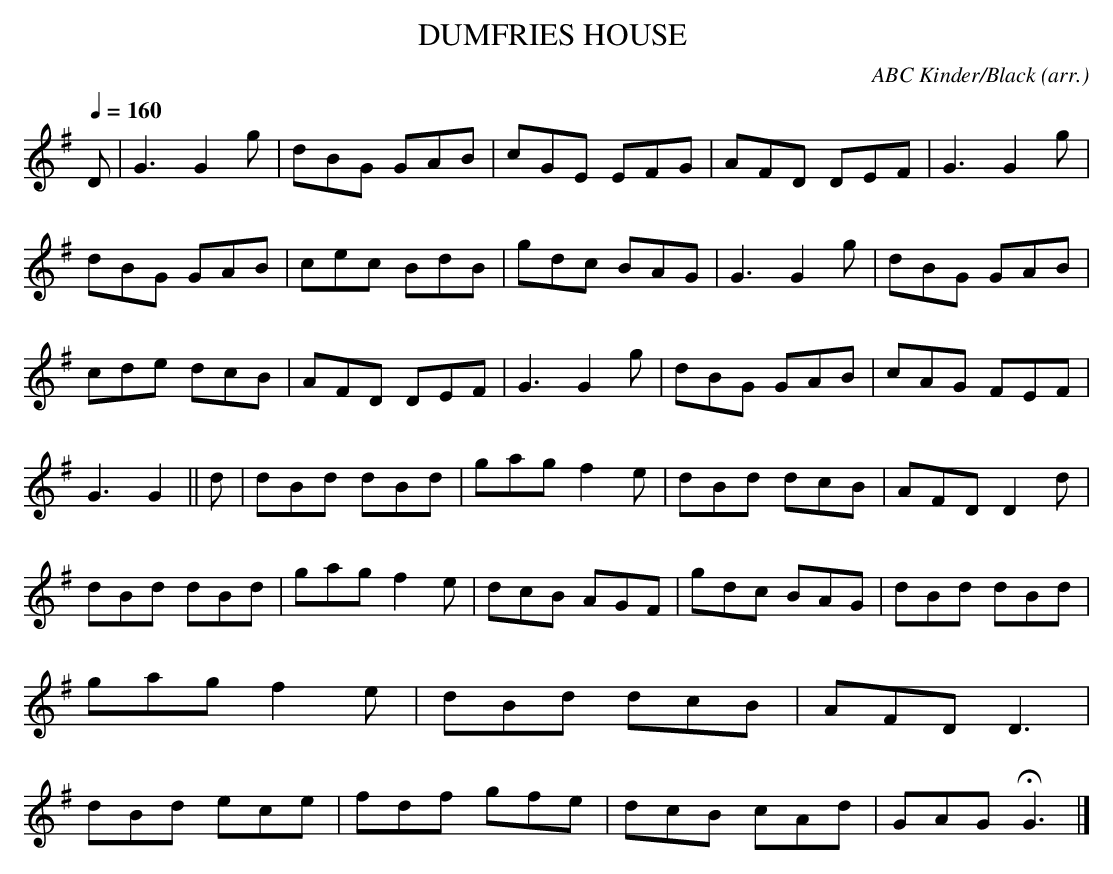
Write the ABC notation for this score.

X:1
T:DUMFRIES HOUSE \
C:ABC Kinder/Black (arr.)\
M:6/8\
L:1/8\
Q:1/4=160\
K:G\
D|G3 G2g|dBG GAB|cGE EFG|AFD DEF|\
G3 G2 g|dBG GAB|cec BdB|gdc BAG|\
G3 G2 g|dBG GAB|cde dcB|AFD DEF|\
G3 G2 g|dBG GAB|cAG FEF|G3 G2||\
d|dBd dBd|gag f2e|dBd dcB|AFD D2 d|\
dBd dBd|gag f2e|dcB AGF|gdc BAG|\
dBd dBd|gag f2e|dBd dcB|AFD D3|\
dBd ece|fdf gfe|dcB cAd|GAG HG3|]\
\
\
\
\
